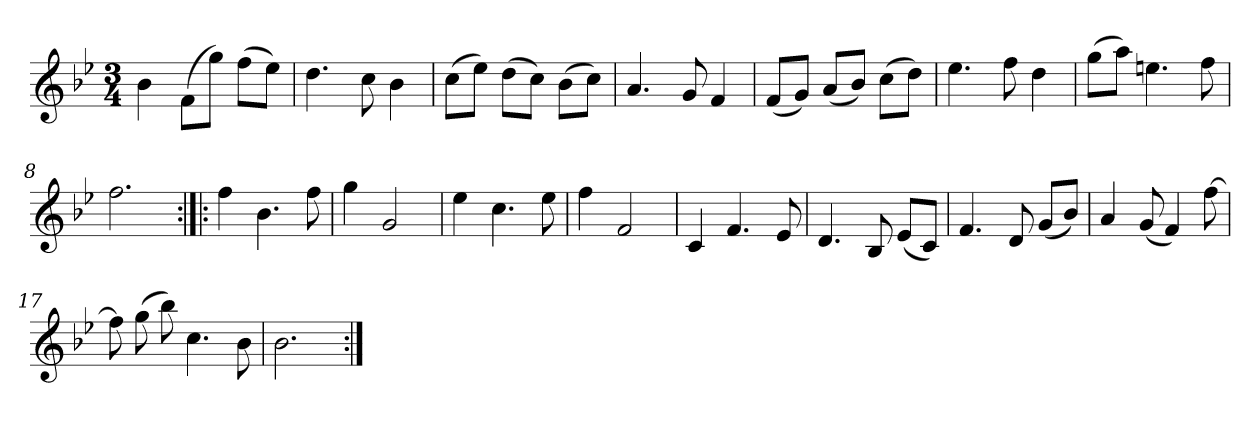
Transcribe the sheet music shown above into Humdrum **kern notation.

**kern
*part1
*staff1
*clefG2
*k[b-e-]
*B-:
*M3/4
*MM120
=1
4b-
(8f\L
8gg\J)
(8ff\L
8ee-\J)
=2
4.dd
8cc
4b-
=3
(8cc\L
8ee-\J)
(8dd\L
8cc\J)
(8b-\L
8cc\J)
=4
4.a
8g
4f
=5
(8f/L
8g/J)
(8a/L
8b-/J)
(8cc\L
8dd\J)
=6
4.ee-
8ff
4dd
=7
(8gg\L
8aa\J)
4.een
8ff
=8
2.ff
=9:|!|:
4ff
4.b-
8ff
=10
4gg
2g
=11
4ee-
4.cc
8ee-
=12
4ff
2f
=13
4c
4.f
8e-
=14
4.d
8B-
(8e-/L
8c/J)
=15
4.f
8d
(8g/L
8b-/J)
=16
4a
(8g
4f)
[8ff
=17
8ff]
(8gg
8bb-)
4.cc
8b-
=18
2.b-
=:|!
*-
